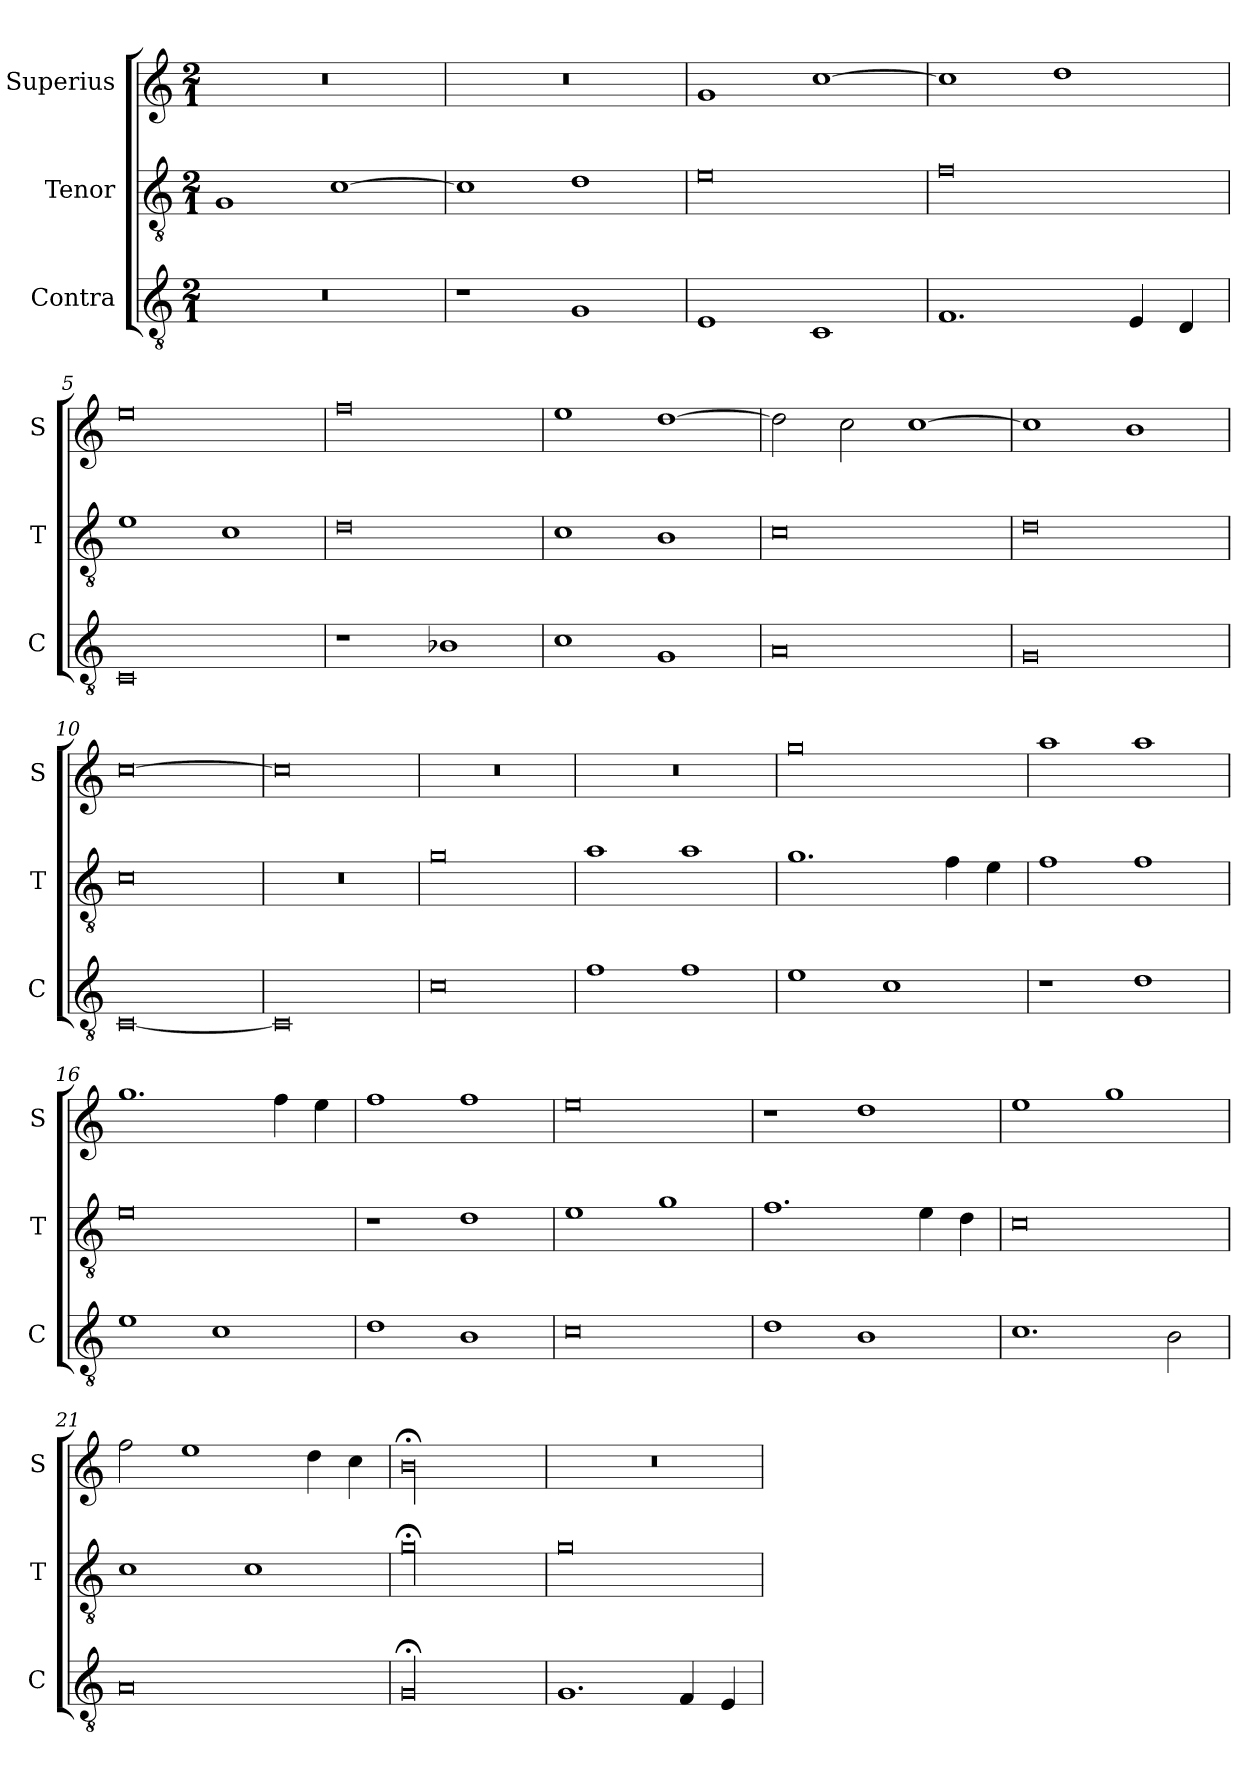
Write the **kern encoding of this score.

**kern	**kern	**kern
*part3	*part2	*part1
*staff3	*staff2	*staff1
*I"Contra	*I"Tenor	*I"Superius
*I'C	*I'T	*I'S
*clefGv2	*clefGv2	*clefG2
*k[]	*k[]	*k[]
*M2/1	*M2/1	*M2/1
=1	=1	=1
0r	1G	0r
.	[1c	.
=2	=2	=2
1r	1c]	0r
1G	1d	.
=3	=3	=3
1E	0e	1g
1C	.	[1cc
=4	=4	=4
1.F	0f	1cc]
.	.	1dd
4E	.	.
4D	.	.
=5	=5	=5
0C	1e	0ee
.	1c	.
=6	=6	=6
1r	0d	0ff
1B-X	.	.
=7	=7	=7
1c	1c	1ee
1G	1B	[1dd
=8	=8	=8
0A	0c	2dd\]
.	.	2cc\
.	.	[1cc
=9	=9	=9
0G	0d	1cc]
.	.	1b
=10	=10	=10
[0C	0c	[0cc
=11	=11	=11
0C]	0r	0cc]
=12	=12	=12
0c	0g	0r
=13	=13	=13
1f	1a	0r
1f	1a	.
=14	=14	=14
1e	1.g	0gg
1c	.	.
.	4f\	.
.	4e\	.
=15	=15	=15
1r	1f	1aa
1d	1f	1aa
=16	=16	=16
1e	0e	1.gg
1c	.	.
.	.	4ff\
.	.	4ee\
=17	=17	=17
1d	1r	1ff
1B	1d	1ff
=18	=18	=18
0c	1e	0ee
.	1g	.
=19	=19	=19
1d	1.f	1r
1B	.	1dd
.	4e\	.
.	4d\	.
=20	=20	=20
1.c	0c	1ee
.	.	1gg
2B\	.	.
=21	=21	=21
0A	1c	2ff\
.	.	1ee
.	1c	.
.	.	4dd\
.	.	4cc\
=22	=22	=22
!LO:N:vis=00	!LO:N:vis=00	!LO:N:vis=00
0G;<	0g;<	0b;<
=23	=23	=23
1.G	0g	0r
4F	.	.
4E	.	.
=	=	=
*-	*-	*-
